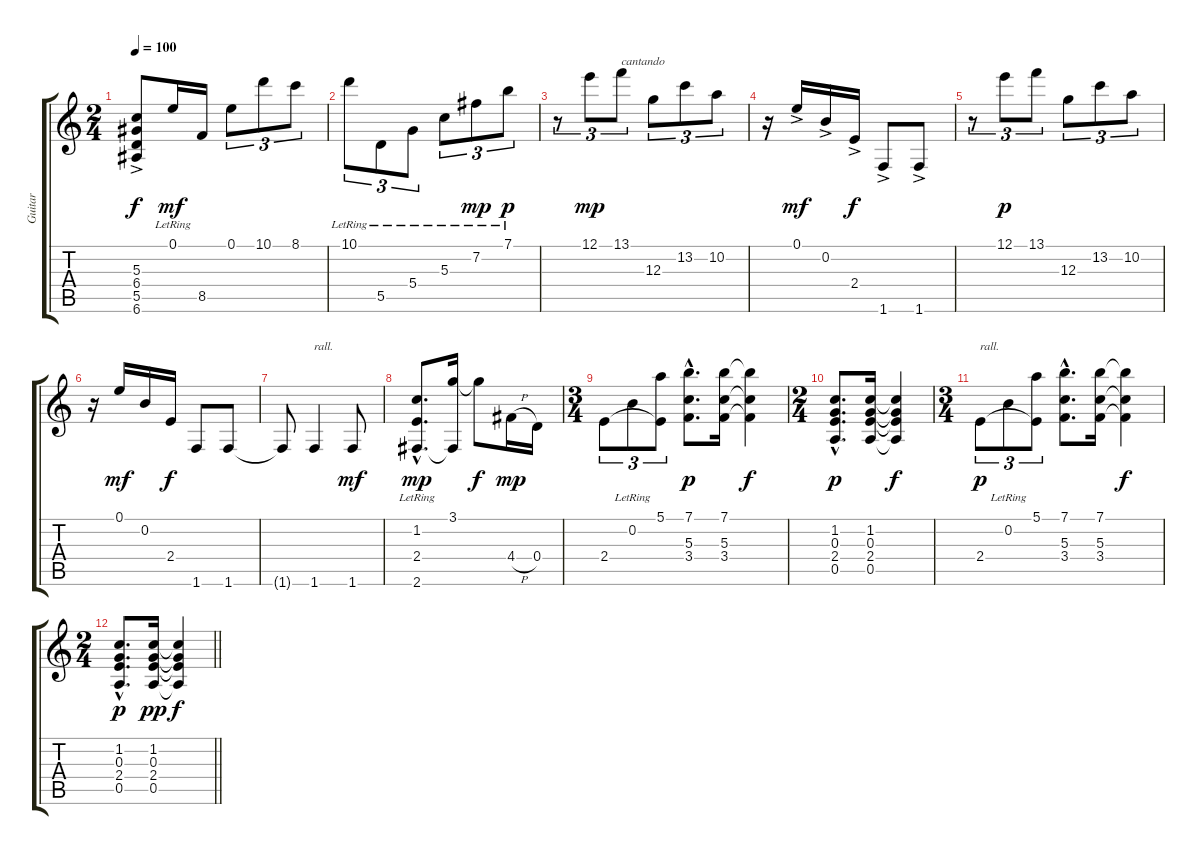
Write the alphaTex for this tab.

\track ("Guitar" "Guitar") {instrument acousticguitarnylon}
\staff {score tabs}
\tuning (E4 B3 G3 D3 A2 E2) {hide}
\ts (2 4)
\tempo 100
\clef g2
\ks c
(5.3 6.4 5.5 6.6{ac}).8{dy f} 0.1{lr}.16{dy mf} 8.5.16 0.1.8{tu (3 2)} 10.1.8{tu (3 2)} 8.1.8{tu (3 2)} |
10.1{lr}.8{tu (3 2)} 5.5{lr}.8{tu (3 2)} 5.4{lr}.8{tu (3 2)} 5.3{lr}.8{tu (3 2)} 7.2{lr}.8{tu (3 2) dy mp} 7.1{lr}.8{tu (3 2) dy p} |
r.8{tu (3 2)} 12.1.8{tu (3 2) dy mp} 13.1.8{tu (3 2) txt "cantando"} 12.3.8{tu (3 2)} 13.2.8{tu (3 2)} 10.2.8{tu (3 2)} |
r.16 0.1{ac}.16{dy mf} 0.2{ac}.16 2.4{ac}.16{dy f} 1.6{ac}.8 1.6{ac}.8 |
r.8{tu (3 2)} 12.1.8{tu (3 2) dy p} 13.1.8{tu (3 2)} 12.3.8{tu (3 2)} 13.2.8{tu (3 2)} 10.2.8{tu (3 2)} |
r.16 0.1.16{dy mf} 0.2.16 2.4.16{dy f} 1.6.8 1.6.8 |
1.6{t}.8 1.6.4{txt "rall."} 1.6.8{dy mf} |
(1.2{hac} 2.4{hac lr} 2.6{hac}).8{d dy mp} (3.1 2.6{t}).16 3.1{t}.8{dy f} 4.4{h}.16{dy mp} 0.4.16 |
\ts (3 4)
2.4.8{tu (3 2)} 0.2{lr}.8{tu (3 2)} (5.1 2.4{t}).8{tu (3 2)} (7.1{hac} 5.3{hac} 3.4{hac}).8{d dy p} (7.1 5.3 3.4).16 (7.1{t} 5.3{t} 3.4{t}).4{dy f} |
\ts (2 4)
(1.2{hac} 0.3{hac} 2.4{hac} 0.5{hac}).8{d dy p} (1.2 0.3 2.4 0.5).16 (1.2{t} 0.3{t} 2.4{t} 0.5{t}).4{dy f} |
\ts (3 4)
2.4.8{tu (3 2) txt "rall." dy p} 0.2{lr}.8{tu (3 2)} (5.1 2.4{t}).8{tu (3 2)} (7.1{hac} 5.3{hac} 3.4{hac}).8{d} (7.1 5.3 3.4).16 (7.1{t} 5.3{t} 3.4{t}).4{dy f} |
\ts (2 4)
\barLineRight lightlight
(1.2{hac} 0.3{hac} 2.4{hac} 0.5{hac}).8{d dy p} (1.2 0.3 2.4 0.5).16{dy pp} (1.2{t} 0.3{t} 2.4{t} 0.5{t}).4{dy f}
